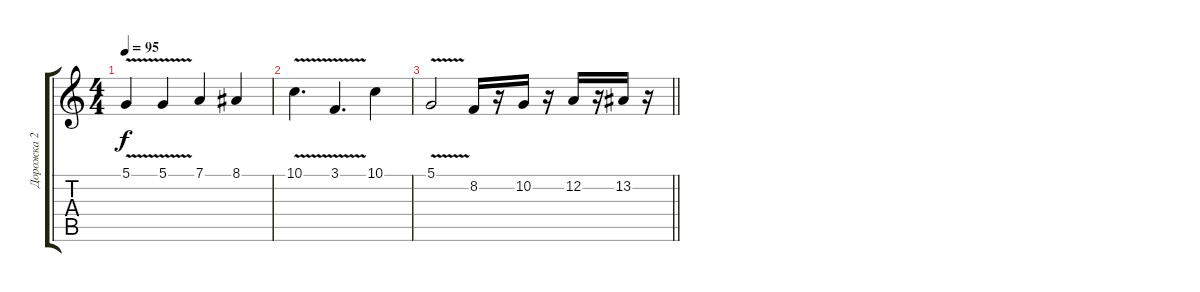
\track ("Дорожка 2" "Дорожка 2") {instrument tremolostrings}
\staff {score tabs}
\tuning (D4 A3 F3 C3 G2 C2) {hide}
\ts (4 4)
\tempo 95
\clef g2
\ks c
5.1{v}.4{dy f} 5.1{v}.4 7.1.4 8.1.4 |
10.1{v}.4{d} 3.1{v}.4{d} 10.1.4 |
\barLineRight lightlight
5.1{v}.2 8.2.16 r.16 10.2.16 r.16 12.2.16 r.16 13.2.16 r.16
